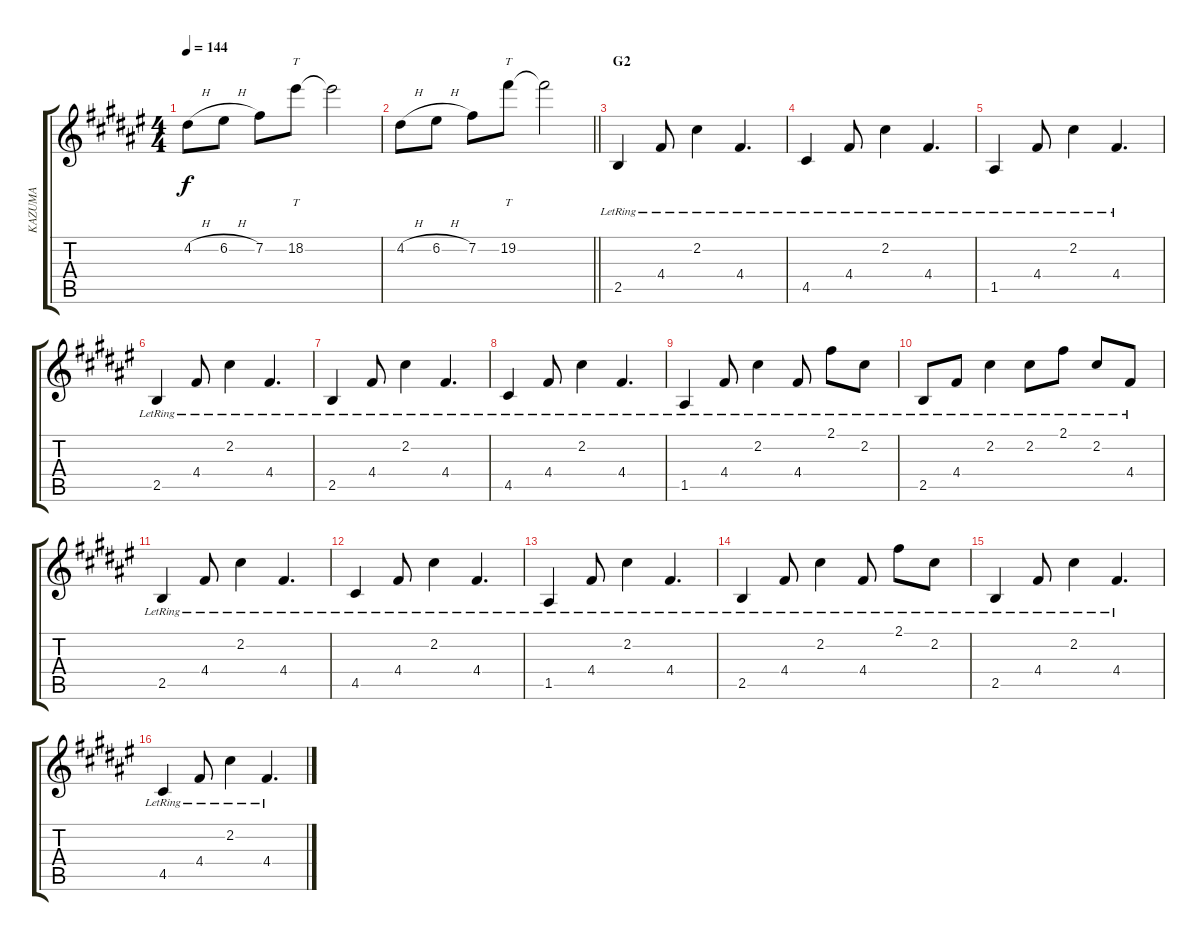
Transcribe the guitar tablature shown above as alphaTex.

\track ("KAZUMA" "KAZUMA") {instrument electricguitarclean}
\staff {score tabs}
\tuning (E4 B3 G3 D3 A2 E2) {hide}
\ts (4 4)
\tempo 144
\clef g2
\ks d#minor
4.2{h}.8{dy f} 6.2{h}.8 7.2.8 18.2.8{tt} 18.2{t}.2 |
\barLineRight lightlight
4.2{h}.8 6.2{h}.8 7.2.8 19.2.8{tt} 19.2{t}.2 |
\section ("" "G2")
2.5{lr}.4{volume 13 instrument electricguitarclean} 4.4{lr}.8 2.2{lr}.4 4.4{lr}.4{d} |
4.5{lr}.4 4.4{lr}.8 2.2{lr}.4 4.4{lr}.4{d} |
1.5{lr}.4 4.4{lr}.8 2.2{lr}.4 4.4{lr}.4{d} |
2.5{lr}.4 4.4{lr}.8 2.2{lr}.4 4.4{lr}.4{d} |
2.5{lr}.4 4.4{lr}.8 2.2{lr}.4 4.4{lr}.4{d} |
4.5{lr}.4 4.4{lr}.8 2.2{lr}.4 4.4{lr}.4{d} |
1.5{lr}.4 4.4{lr}.8 2.2{lr}.4 4.4{lr}.8 2.1{lr}.8 2.2{lr}.8 |
2.5{lr}.8 4.4{lr}.8 2.2{lr}.4 2.2{lr}.8 2.1{lr}.8 2.2{lr}.8 4.4{lr}.8 |
2.5{lr}.4 4.4{lr}.8 2.2{lr}.4 4.4{lr}.4{d} |
4.5{lr}.4 4.4{lr}.8 2.2{lr}.4 4.4{lr}.4{d} |
1.5{lr}.4 4.4{lr}.8 2.2{lr}.4 4.4{lr}.4{d} |
2.5{lr}.4 4.4{lr}.8 2.2{lr}.4 4.4{lr}.8 2.1{lr}.8 2.2{lr}.8 |
2.5{lr}.4 4.4{lr}.8 2.2{lr}.4 4.4{lr}.4{d} |
4.5{lr}.4 4.4{lr}.8 2.2{lr}.4 4.4{lr}.4{d}
